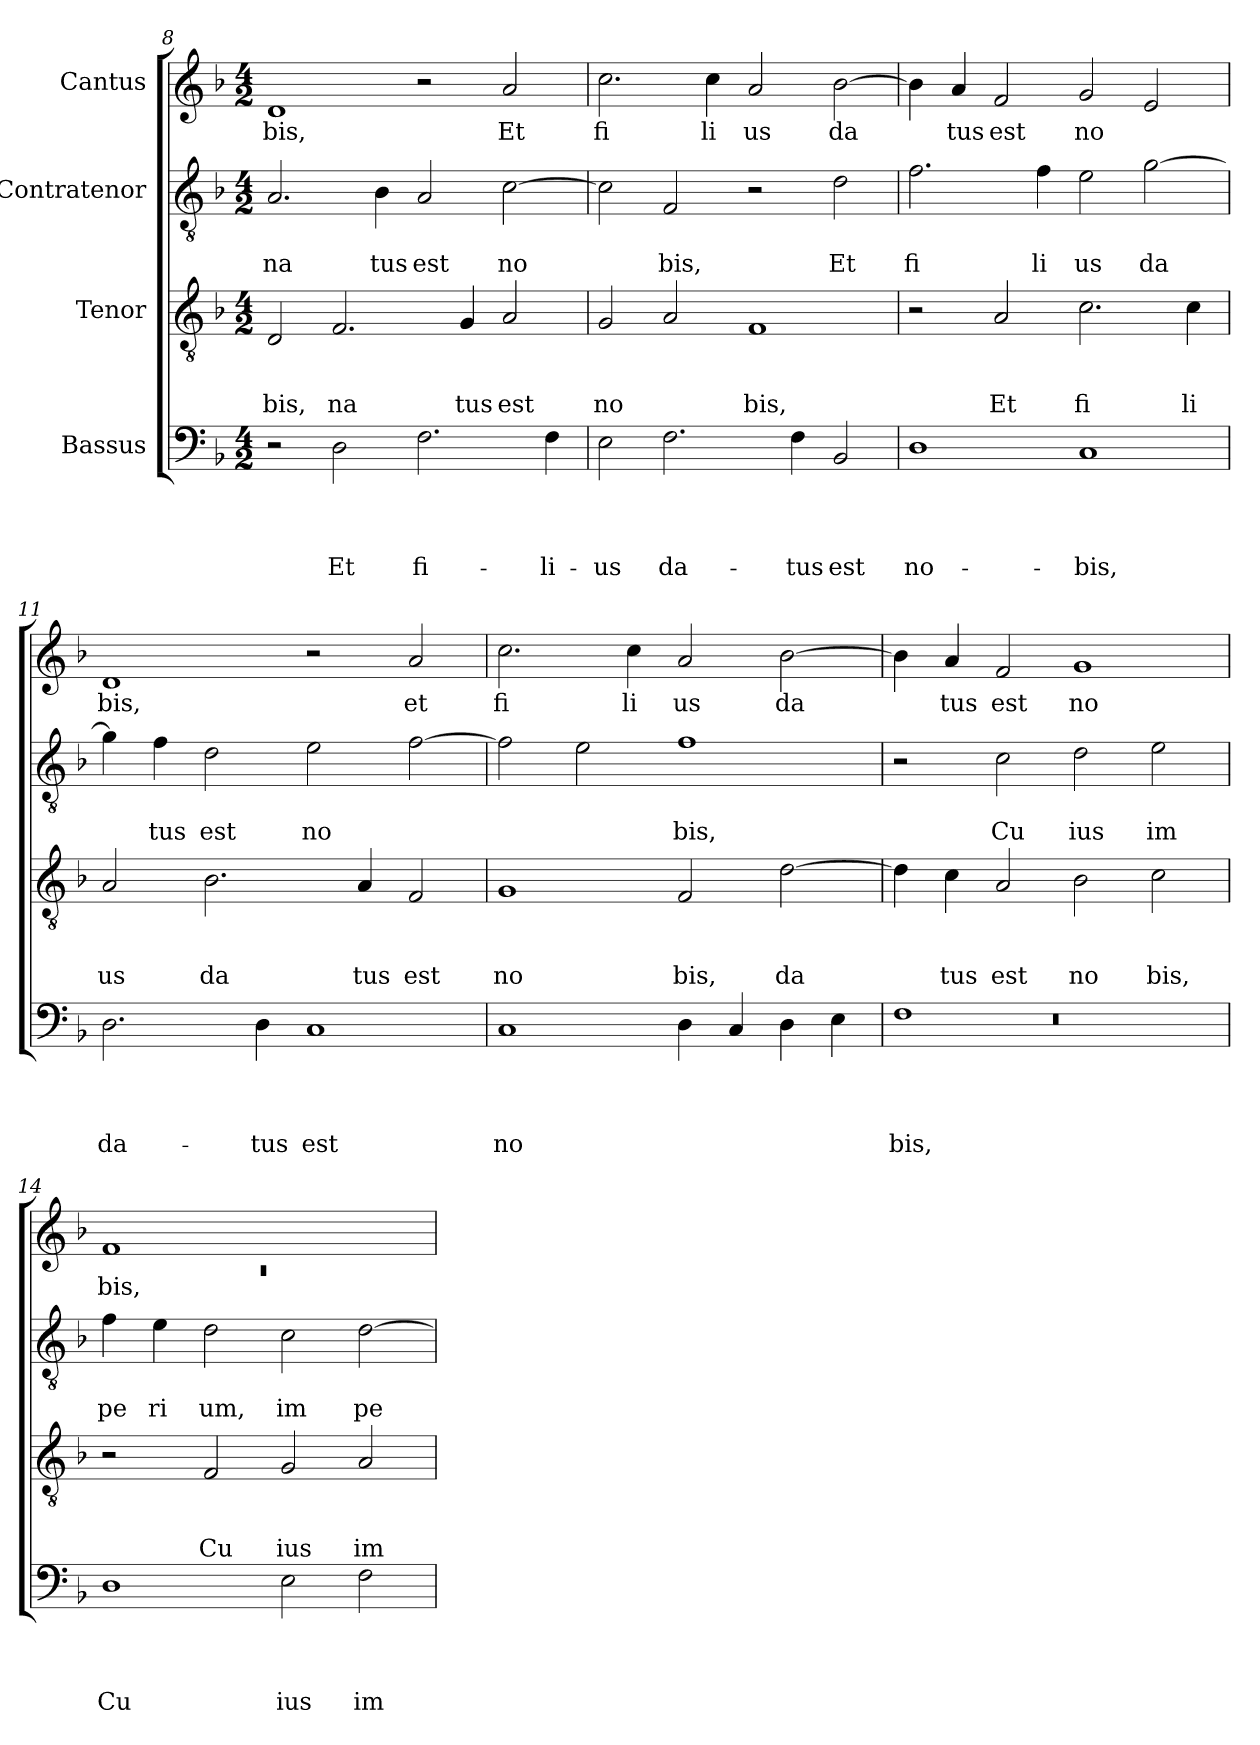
**kern	**text	**text	**text	**text	**kern	**text	**text	**text	**kern	**text	**text	**kern	**text
*part4	*part4	*part4	*part4	*part4	*part3	*part3	*part3	*part3	*part2	*part2	*part2	*part1	*part1
*staff4	*staff4	*staff4	*staff4	*staff4	*staff3	*staff3	*staff3	*staff3	*staff2	*staff2	*staff2	*staff1	*staff1
*I"Bassus	*	*	*	*	*I"Tenor	*	*	*	*I"Contratenor	*	*	*I"Cantus	*
*clefF4	*	*	*	*	*clefGv2	*	*	*	*clefGv2	*	*	*clefG2	*
*k[b-]	*	*	*	*	*k[b-]	*	*	*	*k[b-]	*	*	*k[b-]	*
*F:	*	*	*	*	*F:	*	*	*	*F:	*	*	*F:	*
*M4/2	*	*	*	*	*M4/2	*	*	*	*M4/2	*	*	*M4/2	*
=8	=8	=8	=8	=8	=8	=8	=8	=8	=8	=8	=8	=8	=8
!	!	!	!	!	!	!	!	!LO:LY:b	!	!	!LO:LY:b	!	!LO:LY:b
2r	.	.	.	.	2D/	.	.	bis,	2.A/	.	na	1d	bis,
!	!	!	!	!LO:LY:b	!	!	!	!LO:LY:b	!	!	!	!	!
2D\	.	.	.	Et	2.F/	.	.	na	.	.	.	.	.
!	!	!	!	!	!	!	!	!	!	!	!LO:LY:b	!	!
.	.	.	.	.	.	.	.	.	4B-\	.	tus	.	.
!	!	!	!	!LO:LY:b	!	!	!	!	!	!	!LO:LY:b	!	!
2.F\	.	.	.	fi-	.	.	.	.	2A/	.	est	2r	.
!	!	!	!	!	!	!	!	!LO:LY:b	!	!	!	!	!
.	.	.	.	.	4G/	.	.	tus	.	.	.	.	.
!	!	!	!	!	!	!	!	!LO:LY:b	!	!	!LO:LY:b	!	!LO:LY:b
.	.	.	.	.	2A/	.	.	est	[>2c\	.	no	2a/	Et
!	!	!	!	!LO:LY:b	!	!	!	!	!	!	!	!	!
4F\	.	.	.	-li-	.	.	.	.	.	.	.	.	.
=9	=9	=9	=9	=9	=9	=9	=9	=9	=9	=9	=9	=9	=9
!	!	!	!	!LO:LY:b	!	!	!	!LO:LY:b	!	!	!	!	!LO:LY:b
2E\	.	.	.	-us	2G/	.	.	no	2c\]	.	.	2.cc\	fi
!	!	!	!	!LO:LY:b	!	!	!	!	!	!	!LO:LY:b	!	!
2.F\	.	.	.	da-	2A/	.	.	.	2F/	.	bis,	.	.
!	!	!	!	!	!	!	!	!	!	!	!	!	!LO:LY:b
.	.	.	.	.	.	.	.	.	.	.	.	4cc\	li
!	!	!	!	!	!	!	!	!LO:LY:b	!	!	!	!	!LO:LY:b
.	.	.	.	.	1F	.	.	bis,	2r	.	.	2a/	us
!	!	!	!	!LO:LY:b	!	!	!	!	!	!	!	!	!
4F\	.	.	.	-tus	.	.	.	.	.	.	.	.	.
!	!	!	!	!LO:LY:b	!	!	!	!	!	!	!LO:LY:b	!	!LO:LY:b
2BB-/	.	.	.	est	.	.	.	.	2d\	.	Et	[>2b-\	da
=10	=10	=10	=10	=10	=10	=10	=10	=10	=10	=10	=10	=10	=10
!	!	!	!	!LO:LY:b	!	!	!	!	!	!	!LO:LY:b	!	!
1D	.	.	.	no-	2r	.	.	.	2.f\	.	fi	4b-\]	.
!	!	!	!	!	!	!	!	!	!	!	!	!	!LO:LY:b
.	.	.	.	.	.	.	.	.	.	.	.	4a/	tus
!	!	!	!	!	!	!	!	!LO:LY:b	!	!	!	!	!LO:LY:b
.	.	.	.	.	2A/	.	.	Et	.	.	.	2f/	est
!	!	!	!	!	!	!	!	!	!	!	!LO:LY:b	!	!
.	.	.	.	.	.	.	.	.	4f\	.	li	.	.
!	!	!	!	!LO:LY:b	!	!	!	!LO:LY:b	!	!	!LO:LY:b	!	!LO:LY:b
1C	.	.	.	-bis,	2.c\	.	.	fi	2e\	.	us	2g/	no
!	!	!	!	!	!	!	!	!	!	!	!LO:LY:b	!	!
.	.	.	.	.	.	.	.	.	[>2g\	.	da	2e/	.
!	!	!	!	!	!	!	!	!LO:LY:b	!	!	!	!	!
.	.	.	.	.	4c\	.	.	li	.	.	.	.	.
=11	=11	=11	=11	=11	=11	=11	=11	=11	=11	=11	=11	=11	=11
!	!	!	!	!LO:LY:b	!	!	!	!LO:LY:b	!	!	!	!	!LO:LY:b
2.D\	.	.	.	da-	2A/	.	.	us	4g\]	.	.	1d	bis,
!	!	!	!	!	!	!	!	!	!	!	!LO:LY:b	!	!
.	.	.	.	.	.	.	.	.	4f\	.	tus	.	.
!	!	!	!	!	!	!	!	!LO:LY:b	!	!	!LO:LY:b	!	!
.	.	.	.	.	2.B-\	.	.	da	2d\	.	est	.	.
!	!	!	!	!LO:LY:b	!	!	!	!	!	!	!	!	!
4D\	.	.	.	-tus	.	.	.	.	.	.	.	.	.
!	!	!	!	!LO:LY:b	!	!	!	!	!	!	!LO:LY:b	!	!
1C	.	.	.	est	.	.	.	.	2e\	.	no	2r	.
!	!	!	!	!	!	!	!	!LO:LY:b	!	!	!	!	!
.	.	.	.	.	4A/	.	.	tus	.	.	.	.	.
!	!	!	!	!	!	!	!	!LO:LY:b	!	!	!	!	!LO:LY:b
.	.	.	.	.	2F/	.	.	est	[<2f\	.	.	2a/	et
!!LO:LB:g=z
=12	=12	=12	=12	=12	=12	=12	=12	=12	=12	=12	=12	=12	=12
!	!	!	!	!LO:LY:b	!	!	!	!LO:LY:b	!	!	!	!	!LO:LY:b
1C	.	.	.	no	1G	.	.	no	2f\]	.	.	2.cc\	fi
.	.	.	.	.	.	.	.	.	2e\	.	.	.	.
!	!	!	!	!	!	!	!	!	!	!	!	!	!LO:LY:b
.	.	.	.	.	.	.	.	.	.	.	.	4cc\	li
!	!	!	!	!	!	!	!	!LO:LY:b	!	!	!LO:LY:b	!	!LO:LY:b
4D\	.	.	.	.	2F/	.	.	bis,	1f	.	bis,	2a/	us
4C/	.	.	.	.	.	.	.	.	.	.	.	.	.
!	!	!	!	!	!	!	!	!LO:LY:b	!	!	!	!	!LO:LY:b
4D\	.	.	.	.	[>2d\	.	.	da	.	.	.	[>2b-\	da
4E\	.	.	.	.	.	.	.	.	.	.	.	.	.
=13	=13	=13	=13	=13	=13	=13	=13	=13	=13	=13	=13	=13	=13
*^	*	*	*	*	*	*	*	*	*	*	*	*	*
*	*^	*	*	*	*	*	*	*	*	*	*	*	*	*
!	!	!LO:N:vis=1	!	!	!	!LO:LY:b	!	!	!	!	!	!	!	!	!
0ryy	1F	0r	.	.	.	bis,	4d\]	.	.	.	2r	.	.	4b-\]	.
!	!	!	!	!	!	!	!	!	!	!LO:LY:b	!	!	!	!	!LO:LY:b
.	.	.	.	.	.	.	4c\	.	.	tus	.	.	.	4a/	tus
!	!	!	!	!	!	!	!	!	!	!LO:LY:b	!	!	!LO:LY:b	!	!LO:LY:b
.	.	.	.	.	.	.	2A/	.	.	est	2c\	.	Cu	2f/	est
!	!	!	!	!	!	!	!	!	!	!LO:LY:b	!	!	!LO:LY:b	!	!LO:LY:b
.	1ryy	.	.	.	.	.	2B-\	.	.	no	2d\	.	ius	1g	no
!	!	!	!	!	!	!	!	!	!	!LO:LY:b	!	!	!LO:LY:b	!	!
.	.	.	.	.	.	.	2c\	.	.	bis,	2e\	.	im	.	.
*v	*v	*v	*	*	*	*	*	*	*	*	*	*	*	*	*
=14	=14	=14	=14	=14	=14	=14	=14	=14	=14	=14	=14	=14	=14
*	*	*	*	*	*	*	*	*	*	*	*	*^	*
!	!	!	!	!LO:LY:b	!	!	!	!	!	!	!LO:LY:b	!	!LO:N:vis=1	!LO:LY:b
1D	.	.	.	Cu	2r	.	.	.	4f\	.	pe	1f	0rc	bis,
!	!	!	!	!	!	!	!	!	!	!	!LO:LY:b	!	!	!
.	.	.	.	.	.	.	.	.	4e\	.	ri	.	.	.
!	!	!	!	!	!	!	!	!LO:LY:b	!	!	!LO:LY:b	!	!	!
.	.	.	.	.	2F/	.	.	Cu	2d\	.	um,	.	.	.
!	!	!	!	!LO:LY:b	!	!	!	!LO:LY:b	!	!	!LO:LY:b	!	!	!
2E\	.	.	.	ius	2G/	.	.	ius	2c\	.	im	1ryy	.	.
!	!	!	!	!LO:LY:b	!	!	!	!LO:LY:b	!	!	!LO:LY:b	!	!	!
2F\	.	.	.	im	2A/	.	.	im	[>2d\	.	pe	.	.	.
*	*	*	*	*	*	*	*	*	*	*	*	*v	*v	*
=	=	=	=	=	=	=	=	=	=	=	=	=	=
*-	*-	*-	*-	*-	*-	*-	*-	*-	*-	*-	*-	*-	*-
